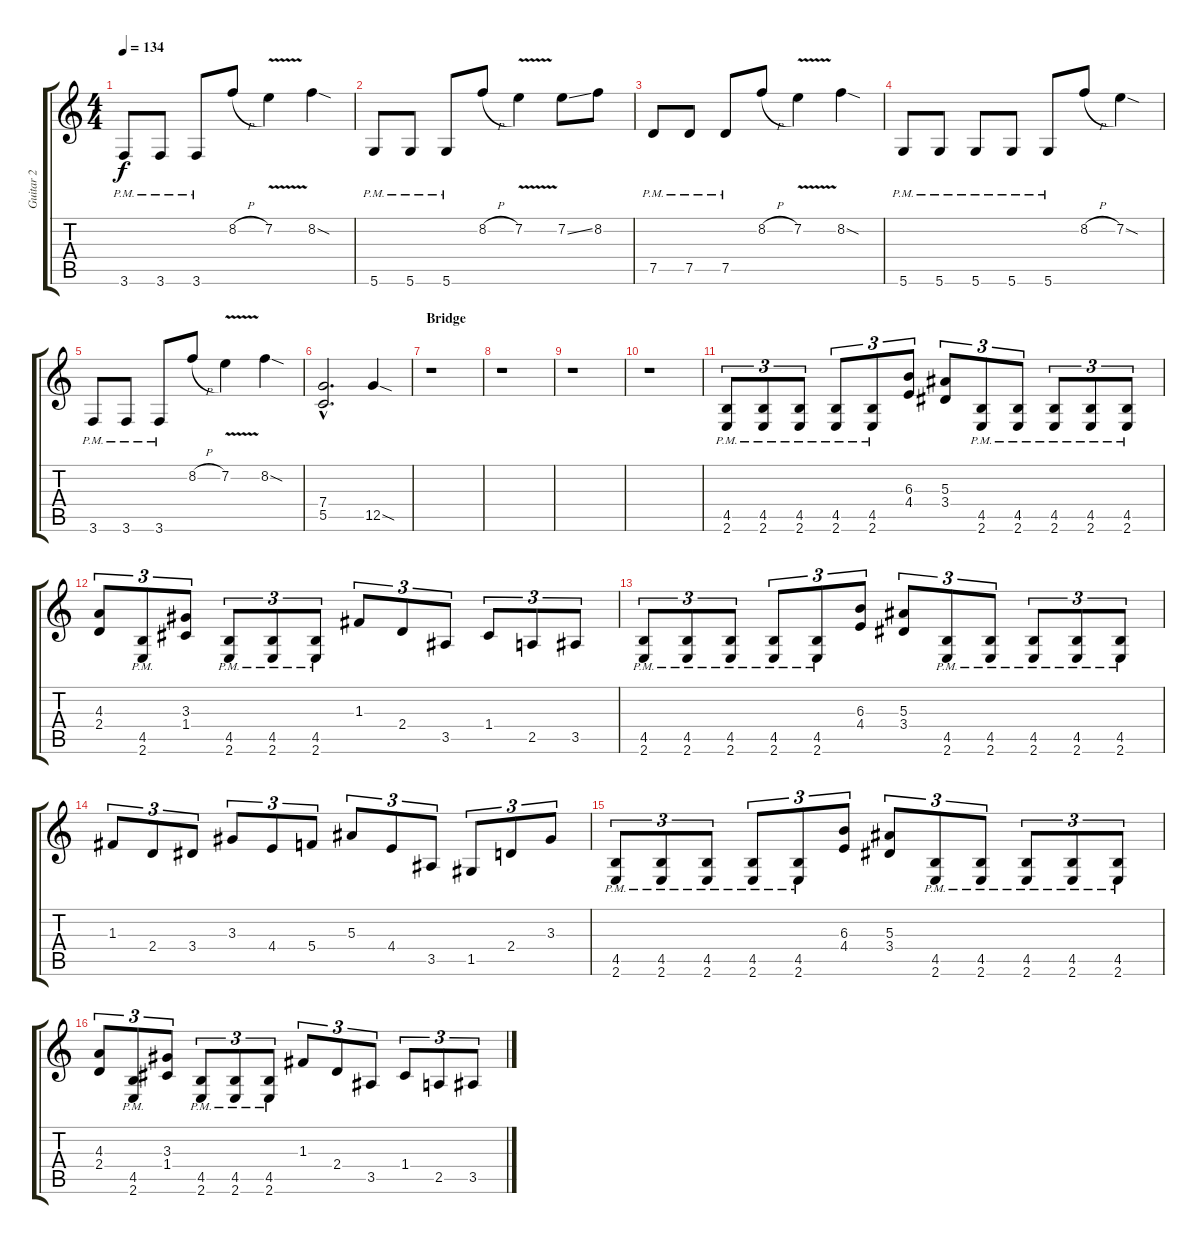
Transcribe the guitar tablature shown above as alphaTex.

\track ("Guitar 2" "Guitar 2") {instrument distortionguitar}
\staff {score tabs}
\tuning (D4 A3 F3 C3 G2 D2) {hide}
\ts (4 4)
\tempo 134
\clef g2
\ks c
3.6{pm}.8{dy f} 3.6{pm}.8 3.6{pm}.8 8.2{h}.8 7.2{v}.4 8.2{sod}.4 |
5.6{pm}.8 5.6{pm}.8 5.6{pm}.8 8.2{h}.8 7.2{v}.4 7.2{ss}.8 8.2.8 |
7.5{pm}.8 7.5{pm}.8 7.5{pm}.8 8.2{h}.8 7.2{v}.4 8.2{sod}.4 |
5.6{pm}.8 5.6{pm}.8 5.6{pm}.8 5.6{pm}.8 5.6{pm}.8 8.2{h}.8 7.2{sod}.4 |
3.6{pm}.8 3.6{pm}.8 3.6{pm}.8 8.2{h}.8 7.2{v}.4 8.2{sod}.4 |
(7.4{hac} 5.5{hac}).2{d} 12.5{sod}.4 |
\section ("" "Bridge")
r.1 |
r.1 |
r.1 |
r.1 |
\section ("" "")
(4.5{pm} 2.6{pm}).8{tu (3 2)} (4.5{pm} 2.6{pm}).8{tu (3 2)} (4.5{pm} 2.6{pm}).8{tu (3 2)} (4.5{pm} 2.6{pm}).8{tu (3 2)} (4.5{pm} 2.6{pm}).8{tu (3 2)} (6.3 4.4).8{tu (3 2)} (5.3 3.4).8{tu (3 2)} (4.5{pm} 2.6{pm}).8{tu (3 2)} (4.5{pm} 2.6{pm}).8{tu (3 2)} (4.5{pm} 2.6{pm}).8{tu (3 2)} (4.5{pm} 2.6{pm}).8{tu (3 2)} (4.5{pm} 2.6{pm}).8{tu (3 2)} |
(4.3 2.4).8{tu (3 2)} (4.5{pm} 2.6{pm}).8{tu (3 2)} (3.3 1.4).8{tu (3 2)} (4.5{pm} 2.6{pm}).8{tu (3 2)} (4.5{pm} 2.6{pm}).8{tu (3 2)} (4.5{pm} 2.6{pm}).8{tu (3 2)} 1.3.8{tu (3 2)} 2.4.8{tu (3 2)} 3.5.8{tu (3 2)} 1.4.8{tu (3 2)} 2.5.8{tu (3 2)} 3.5.8{tu (3 2)} |
(4.5{pm} 2.6{pm}).8{tu (3 2)} (4.5{pm} 2.6{pm}).8{tu (3 2)} (4.5{pm} 2.6{pm}).8{tu (3 2)} (4.5{pm} 2.6{pm}).8{tu (3 2)} (4.5{pm} 2.6{pm}).8{tu (3 2)} (6.3 4.4).8{tu (3 2)} (5.3 3.4).8{tu (3 2)} (4.5{pm} 2.6{pm}).8{tu (3 2)} (4.5{pm} 2.6{pm}).8{tu (3 2)} (4.5{pm} 2.6{pm}).8{tu (3 2)} (4.5{pm} 2.6{pm}).8{tu (3 2)} (4.5{pm} 2.6{pm}).8{tu (3 2)} |
1.3.8{tu (3 2)} 2.4.8{tu (3 2)} 3.4.8{tu (3 2)} 3.3.8{tu (3 2)} 4.4.8{tu (3 2)} 5.4.8{tu (3 2)} 5.3.8{tu (3 2)} 4.4.8{tu (3 2)} 3.5.8{tu (3 2)} 1.5.8{tu (3 2)} 2.4.8{tu (3 2)} 3.3.8{tu (3 2)} |
(4.5{pm} 2.6{pm}).8{tu (3 2)} (4.5{pm} 2.6{pm}).8{tu (3 2)} (4.5{pm} 2.6{pm}).8{tu (3 2)} (4.5{pm} 2.6{pm}).8{tu (3 2)} (4.5{pm} 2.6{pm}).8{tu (3 2)} (6.3 4.4).8{tu (3 2)} (5.3 3.4).8{tu (3 2)} (4.5{pm} 2.6{pm}).8{tu (3 2)} (4.5{pm} 2.6{pm}).8{tu (3 2)} (4.5{pm} 2.6{pm}).8{tu (3 2)} (4.5{pm} 2.6{pm}).8{tu (3 2)} (4.5{pm} 2.6{pm}).8{tu (3 2)} |
(4.3 2.4).8{tu (3 2)} (4.5{pm} 2.6{pm}).8{tu (3 2)} (3.3 1.4).8{tu (3 2)} (4.5{pm} 2.6{pm}).8{tu (3 2)} (4.5{pm} 2.6{pm}).8{tu (3 2)} (4.5{pm} 2.6{pm}).8{tu (3 2)} 1.3.8{tu (3 2)} 2.4.8{tu (3 2)} 3.5.8{tu (3 2)} 1.4.8{tu (3 2)} 2.5.8{tu (3 2)} 3.5.8{tu (3 2)}
